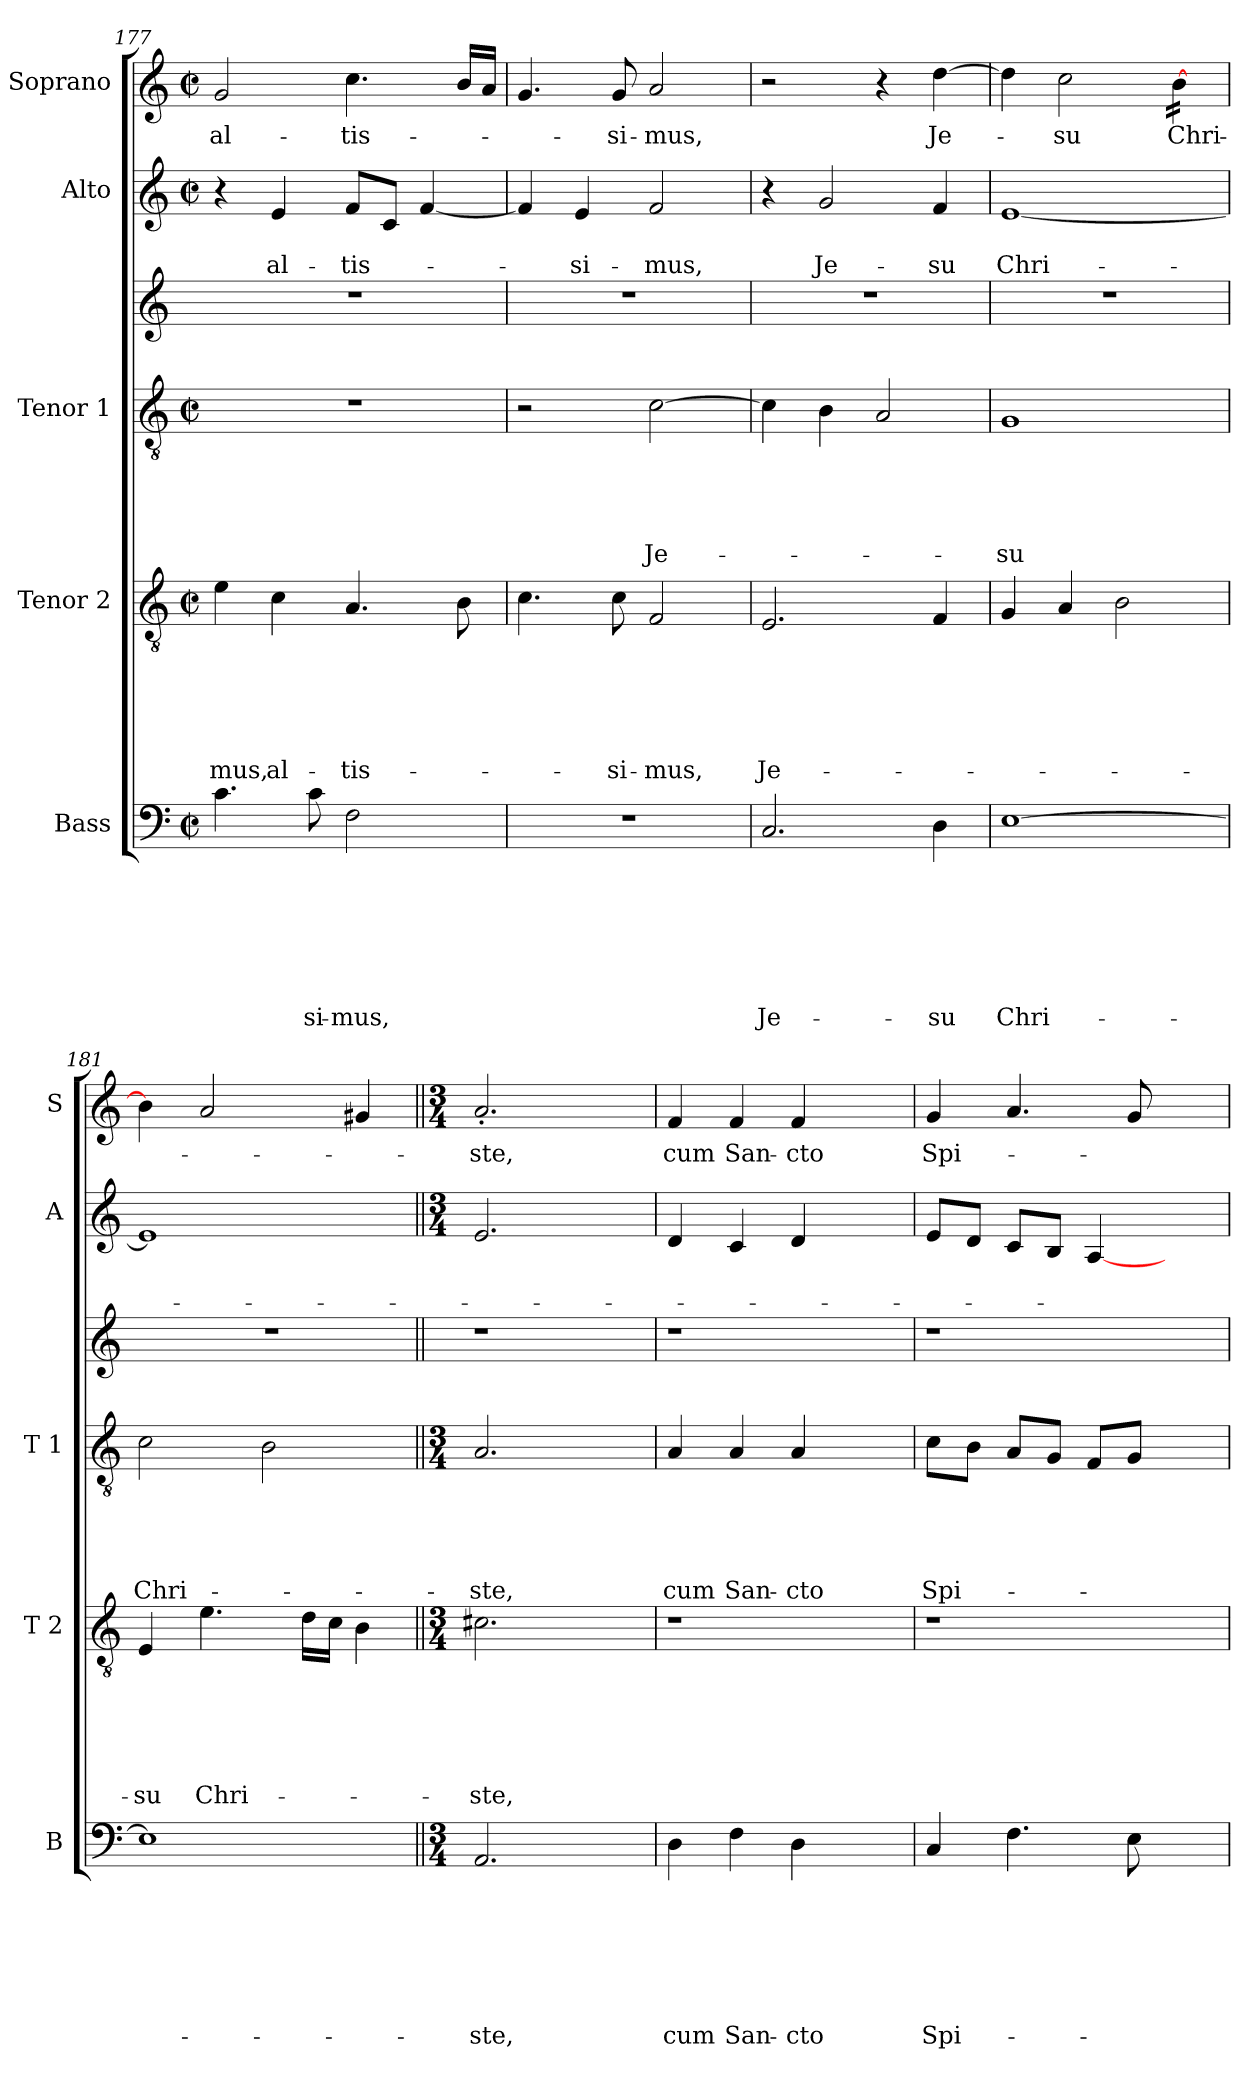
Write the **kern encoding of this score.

**kern	**text	**text	**text	**text	**text	**text	**text	**kern	**text	**text	**text	**text	**text	**text	**kern	**text	**text	**text	**text	**text	**kern	**kern	**text	**text	**kern	**text
*part6	*part6	*part6	*part6	*part6	*part6	*part6	*part6	*part5	*part5	*part5	*part5	*part5	*part5	*part5	*part4	*part4	*part4	*part4	*part4	*part4	*part3	*part2	*part2	*part2	*part1	*part1
*staff6	*staff6	*staff6	*staff6	*staff6	*staff6	*staff6	*staff6	*staff5	*staff5	*staff5	*staff5	*staff5	*staff5	*staff5	*staff4	*staff4	*staff4	*staff4	*staff4	*staff4	*staff3	*staff2	*staff2	*staff2	*staff1	*staff1
*I"Bass	*	*	*	*	*	*	*	*I"Tenor 2	*	*	*	*	*	*	*I"Tenor 1	*	*	*	*	*	*	*I"Alto	*	*	*I"Soprano	*
*I'B	*	*	*	*	*	*	*	*I'T 2	*	*	*	*	*	*	*I'T 1	*	*	*	*	*	*	*I'A	*	*	*I'S	*
*clefF4	*	*	*	*	*	*	*	*clefGv2	*	*	*	*	*	*	*clefGv2	*	*	*	*	*	*clefG2	*clefG2	*	*	*clefG2	*
*k[]	*	*	*	*	*	*	*	*k[]	*	*	*	*	*	*	*k[]	*	*	*	*	*	*k[]	*k[]	*	*	*k[]	*
*C:	*	*	*	*	*	*	*	*C:	*	*	*	*	*	*	*C:	*	*	*	*	*	*C:	*C:	*	*	*C:	*
*M2/2	*	*	*	*	*	*	*	*M2/2	*	*	*	*	*	*	*M2/2	*	*	*	*	*	*	*M2/2	*	*	*M2/2	*
*met(c|)	*	*	*	*	*	*	*	*met(c|)	*	*	*	*	*	*	*met(c|)	*	*	*	*	*	*	*met(c|)	*	*	*met(c|)	*
=177	=177	=177	=177	=177	=177	=177	=177	=177	=177	=177	=177	=177	=177	=177	=177	=177	=177	=177	=177	=177	=177	=177	=177	=177	=177	=177
!	!	!	!	!	!	!	!	!	!	!	!	!	!	!LO:LY:b	!	!	!	!	!	!	!	!	!	!	!	!LO:LY:b
4.c\	.	.	.	.	.	.	.	4e\	.	.	.	.	.	-mus,	1r	.	.	.	.	.	1r	4r	.	.	2g/	al-
!	!	!	!	!	!	!	!	!	!	!	!	!	!	!LO:LY:b	!	!	!	!	!	!	!	!	!	!LO:LY:b	!	!
.	.	.	.	.	.	.	.	4c\	.	.	.	.	.	al-	.	.	.	.	.	.	.	4e/	.	al-	.	.
!	!	!	!	!	!	!	!LO:LY:b	!	!	!	!	!	!	!	!	!	!	!	!	!	!	!	!	!	!	!
8c\	.	.	.	.	.	.	-si-	.	.	.	.	.	.	.	.	.	.	.	.	.	.	.	.	.	.	.
!	!	!	!	!	!	!	!LO:LY:b	!	!	!	!	!	!	!LO:LY:b	!	!	!	!	!	!	!	!	!	!LO:LY:b	!	!LO:LY:b
2F\	.	.	.	.	.	.	-mus,	4.A/	.	.	.	.	.	-tis-	.	.	.	.	.	.	.	8f/L	.	-tis-	4.cc\	-tis-
.	.	.	.	.	.	.	.	.	.	.	.	.	.	.	.	.	.	.	.	.	.	8c/J	.	.	.	.
.	.	.	.	.	.	.	.	.	.	.	.	.	.	.	.	.	.	.	.	.	.	[<4f/	.	.	.	.
.	.	.	.	.	.	.	.	8B\	.	.	.	.	.	.	.	.	.	.	.	.	.	.	.	.	16b/LL	.
.	.	.	.	.	.	.	.	.	.	.	.	.	.	.	.	.	.	.	.	.	.	.	.	.	16a/JJ	.
=178	=178	=178	=178	=178	=178	=178	=178	=178	=178	=178	=178	=178	=178	=178	=178	=178	=178	=178	=178	=178	=178	=178	=178	=178	=178	=178
1r	.	.	.	.	.	.	.	4.c\	.	.	.	.	.	.	2r	.	.	.	.	.	1r	4f/]	.	.	4.g/	.
!	!	!	!	!	!	!	!	!	!	!	!	!	!	!	!	!	!	!	!	!	!	!	!	!LO:LY:b	!	!
.	.	.	.	.	.	.	.	.	.	.	.	.	.	.	.	.	.	.	.	.	.	4e/	.	-si-	.	.
!	!	!	!	!	!	!	!	!	!	!	!	!	!	!LO:LY:b	!	!	!	!	!	!	!	!	!	!	!	!LO:LY:b
.	.	.	.	.	.	.	.	8c\	.	.	.	.	.	-si-	.	.	.	.	.	.	.	.	.	.	8g/	-si-
!	!	!	!	!	!	!	!	!	!	!	!	!	!	!LO:LY:b	!	!	!	!	!	!LO:LY:b	!	!	!	!LO:LY:b	!	!LO:LY:b
.	.	.	.	.	.	.	.	2F/	.	.	.	.	.	-mus,	[>2c\	.	.	.	.	Je-	.	2f/	.	-mus,	2a/	-mus,
=179	=179	=179	=179	=179	=179	=179	=179	=179	=179	=179	=179	=179	=179	=179	=179	=179	=179	=179	=179	=179	=179	=179	=179	=179	=179	=179
!	!	!	!	!	!	!	!LO:LY:b	!	!	!	!	!	!	!LO:LY:b	!	!	!	!	!	!	!	!	!	!	!	!
2.C/	.	.	.	.	.	.	Je-	2.E/	.	.	.	.	.	Je-	4c\]	.	.	.	.	.	1r	4r	.	.	2r	.
!	!	!	!	!	!	!	!	!	!	!	!	!	!	!	!	!	!	!	!	!	!	!	!	!LO:LY:b	!	!
.	.	.	.	.	.	.	.	.	.	.	.	.	.	.	4B\	.	.	.	.	.	.	2g/	.	Je-	.	.
.	.	.	.	.	.	.	.	.	.	.	.	.	.	.	2A/	.	.	.	.	.	.	.	.	.	4r	.
!	!	!	!	!	!	!	!LO:LY:b	!	!	!	!	!	!	!	!	!	!	!	!	!	!	!	!	!LO:LY:b	!	!LO:LY:b
4D\	.	.	.	.	.	.	-su	4F/	.	.	.	.	.	.	.	.	.	.	.	.	.	4f/	.	-su	[>4dd\	Je-
=180	=180	=180	=180	=180	=180	=180	=180	=180	=180	=180	=180	=180	=180	=180	=180	=180	=180	=180	=180	=180	=180	=180	=180	=180	=180	=180
!	!	!	!	!	!	!	!LO:LY:b	!	!	!	!	!	!	!	!	!	!	!	!	!LO:LY:b	!	!	!	!LO:LY:b	!	!
[>1E	.	.	.	.	.	.	Chri-	4G/	.	.	.	.	.	.	1G	.	.	.	.	-su	1r	[>1e	.	Chri-	4dd\]	.
!	!	!	!	!	!	!	!	!	!	!	!	!	!	!	!	!	!	!	!	!	!	!	!	!	!	!LO:LY:b
.	.	.	.	.	.	.	.	4A/	.	.	.	.	.	.	.	.	.	.	.	.	.	.	.	.	2cc\	-su
.	.	.	.	.	.	.	.	2B\	.	.	.	.	.	.	.	.	.	.	.	.	.	.	.	.	.	.
!	!	!	!	!	!	!	!	!	!	!	!	!	!	!	!	!	!	!	!	!	!	!	!	!	!	!LO:LY:b
*	*	*	*	*	*	*	*	*	*	*	*	*	*	*	*	*	*	*	*	*	*	*	*	*	*tremolo	*
.	.	.	.	.	.	.	.	.	.	.	.	.	.	.	.	.	.	.	.	.	.	.	.	.	[>16b\LL	Chri-
.	.	.	.	.	.	.	.	.	.	.	.	.	.	.	.	.	.	.	.	.	.	.	.	.	16b\	.
.	.	.	.	.	.	.	.	.	.	.	.	.	.	.	.	.	.	.	.	.	.	.	.	.	16b\	.
.	.	.	.	.	.	.	.	.	.	.	.	.	.	.	.	.	.	.	.	.	.	.	.	.	16b\JJ	.
*	*	*	*	*	*	*	*	*	*	*	*	*	*	*	*	*	*	*	*	*	*	*	*	*	*Xtremolo	*
!!LO:PB:g=z
=181	=181	=181	=181	=181	=181	=181	=181	=181	=181	=181	=181	=181	=181	=181	=181	=181	=181	=181	=181	=181	=181	=181	=181	=181	=181	=181
!	!	!	!	!	!	!	!	!	!	!	!	!	!	!LO:LY:b	!	!	!	!	!	!LO:LY:b	!	!	!	!	!	!
1E]	.	.	.	.	.	.	.	4E/	.	.	.	.	.	-su	2c\	.	.	.	.	Chri-	1r	1e]	.	.	4b\]	.
!	!	!	!	!	!	!	!	!	!	!	!	!	!	!LO:LY:b	!	!	!	!	!	!	!	!	!	!	!	!
.	.	.	.	.	.	.	.	4.e\	.	.	.	.	.	Chri-	.	.	.	.	.	.	.	.	.	.	2a/	.
.	.	.	.	.	.	.	.	.	.	.	.	.	.	.	2B\	.	.	.	.	.	.	.	.	.	.	.
.	.	.	.	.	.	.	.	16d\LL	.	.	.	.	.	.	.	.	.	.	.	.	.	.	.	.	.	.
.	.	.	.	.	.	.	.	16c\JJ	.	.	.	.	.	.	.	.	.	.	.	.	.	.	.	.	.	.
.	.	.	.	.	.	.	.	4B\	.	.	.	.	.	.	.	.	.	.	.	.	.	.	.	.	4g#X/	.
=182||	=182||	=182||	=182||	=182||	=182||	=182||	=182||	=182||	=182||	=182||	=182||	=182||	=182||	=182||	=182||	=182||	=182||	=182||	=182||	=182||	=182||	=182||	=182||	=182||	=182||	=182||
*M3/4	*	*	*	*	*	*	*	*M3/4	*	*	*	*	*	*	*M3/4	*	*	*	*	*	*	*M3/4	*	*	*M3/4	*
!	!	!	!	!	!	!	!LO:LY:b	!	!	!	!	!	!	!LO:LY:b	!	!	!	!	!	!LO:LY:b	!	!	!	!	!	!LO:LY:b
2.AA/	.	.	.	.	.	.	-ste,	2.c#X\	.	.	.	.	.	-ste,	2.A/	.	.	.	.	-ste,	1r	2.e/	.	.	2.a'</	-ste,
4ryy	.	.	.	.	.	.	.	4ryy	.	.	.	.	.	.	4ryy	.	.	.	.	.	.	4ryy	.	.	4ryy	.
=183	=183	=183	=183	=183	=183	=183	=183	=183	=183	=183	=183	=183	=183	=183	=183	=183	=183	=183	=183	=183	=183	=183	=183	=183	=183	=183
!	!	!	!	!	!	!	!LO:LY:b	!LO:N:vis=1	!	!	!	!	!	!	!	!	!	!	!	!LO:LY:b	!	!	!	!	!	!LO:LY:b
4D\	.	.	.	.	.	.	cum	2.r	.	.	.	.	.	.	4A/	.	.	.	.	cum	1r	4d/	.	.	4f/	cum
!	!	!	!	!	!	!	!LO:LY:b	!	!	!	!	!	!	!	!	!	!	!	!	!LO:LY:b	!	!	!	!	!	!LO:LY:b
4F\	.	.	.	.	.	.	San-	.	.	.	.	.	.	.	4A/	.	.	.	.	San-	.	4c/	.	.	4f/	San-
!	!	!	!	!	!	!	!LO:LY:b	!	!	!	!	!	!	!	!	!	!	!	!	!LO:LY:b	!	!	!	!	!	!LO:LY:b
4D\	.	.	.	.	.	.	-cto	.	.	.	.	.	.	.	4A/	.	.	.	.	-cto	.	4d/	.	.	4f/	-cto
4ryy	.	.	.	.	.	.	.	4ryy	.	.	.	.	.	.	4ryy	.	.	.	.	.	.	4ryy	.	.	4ryy	.
=184	=184	=184	=184	=184	=184	=184	=184	=184	=184	=184	=184	=184	=184	=184	=184	=184	=184	=184	=184	=184	=184	=184	=184	=184	=184	=184
!	!	!	!	!	!	!	!LO:LY:b	!LO:N:vis=1	!	!	!	!	!	!	!	!	!	!	!	!LO:LY:b	!	!	!	!	!	!LO:LY:b
4C/	.	.	.	.	.	.	Spi-	2.r	.	.	.	.	.	.	8c\L	.	.	.	.	Spi-	1r	8e/L	.	.	4g/	Spi-
.	.	.	.	.	.	.	.	.	.	.	.	.	.	.	8B\J	.	.	.	.	.	.	8d/J	.	.	.	.
4.F\	.	.	.	.	.	.	.	.	.	.	.	.	.	.	8A/L	.	.	.	.	.	.	8c/L	.	.	4.a/	.
.	.	.	.	.	.	.	.	.	.	.	.	.	.	.	8G/J	.	.	.	.	.	.	8B/J	.	.	.	.
.	.	.	.	.	.	.	.	.	.	.	.	.	.	.	8F/L	.	.	.	.	.	.	[<4A/	.	.	.	.
8E\	.	.	.	.	.	.	.	.	.	.	.	.	.	.	8G/J	.	.	.	.	.	.	.	.	.	8g/	.
4ryy	.	.	.	.	.	.	.	4ryy	.	.	.	.	.	.	4ryy	.	.	.	.	.	.	4ryy	.	.	4ryy	.
=	=	=	=	=	=	=	=	=	=	=	=	=	=	=	=	=	=	=	=	=	=	=	=	=	=	=
*-	*-	*-	*-	*-	*-	*-	*-	*-	*-	*-	*-	*-	*-	*-	*-	*-	*-	*-	*-	*-	*-	*-	*-	*-	*-	*-
